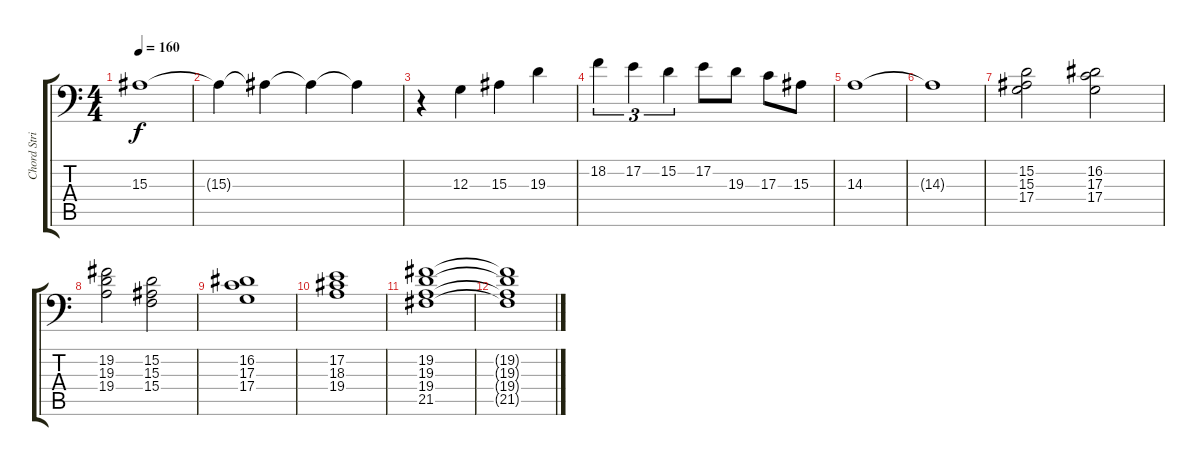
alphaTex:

\track ("Chord Strings" "Chord Stri") {instrument stringensemble1}
\staff {score tabs}
\tuning (E3 B2 G2 D2 A1 E1) {hide}
\ts (4 4)
\tempo 160
\clef f4
\ks c
15.3.1{dy f} |
15.3{t}.4 15.3{t}.4 15.3{t}.4 15.3{t}.4 |
r.4 12.3.4 15.3.4 19.3.4 |
18.2.4{tu (3 2)} 17.2.4{tu (3 2)} 15.2.4{tu (3 2)} 17.2.8 19.3.8 17.3.8 15.3.8 |
14.3.1 |
14.3{t}.1 |
(15.2 15.3 17.4).2 (16.2 17.3 17.4).2 |
(19.2 19.3 19.4).2 (15.2 15.3 15.4).2 |
(16.2 17.3 17.4).1 |
(17.2 18.3 19.4).1 |
(19.2 19.3 19.4 21.5).1 |
(19.2{t} 19.3{t} 19.4{t} 21.5{t}).1
